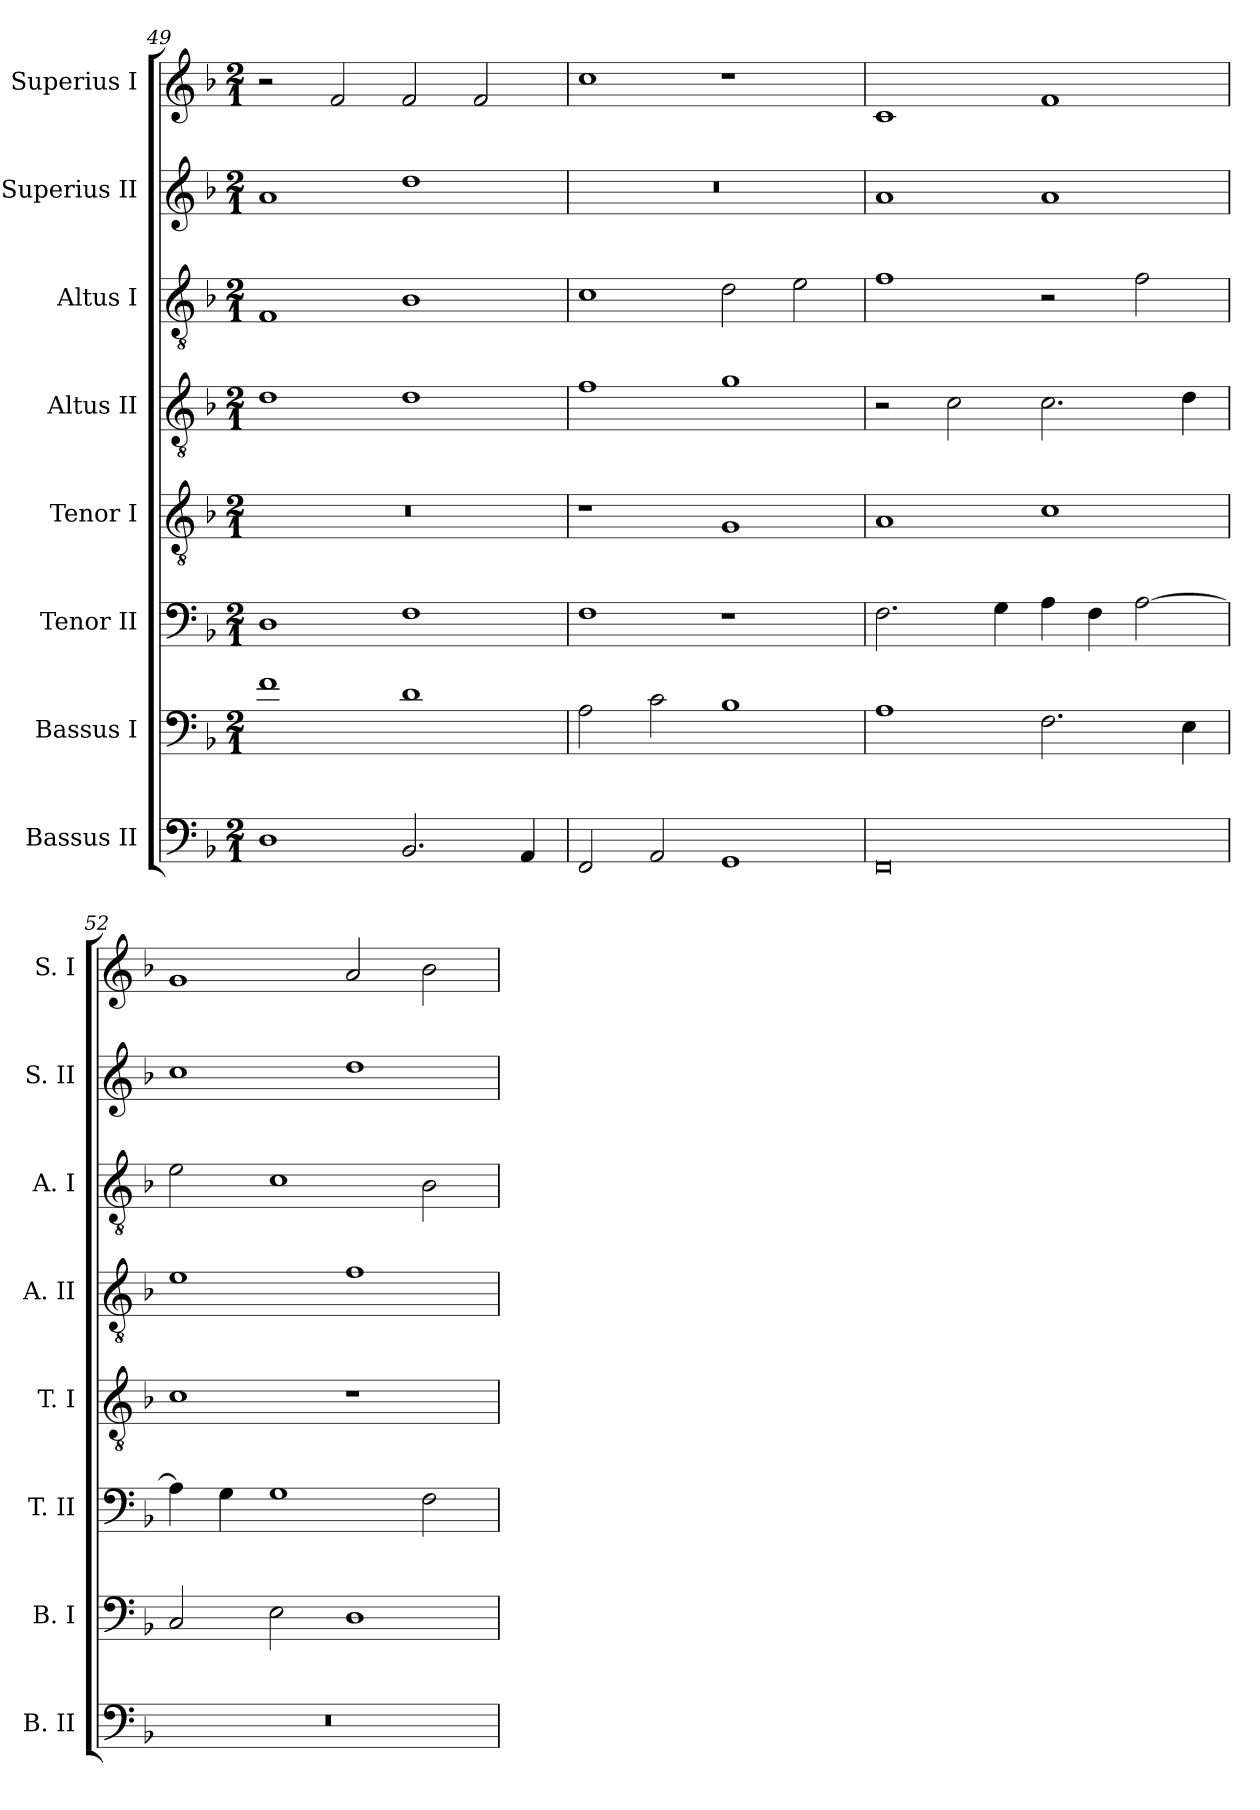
**kern	**kern	**kern	**kern	**kern	**kern	**kern	**kern
*part8	*part7	*part6	*part5	*part4	*part3	*part2	*part1
*staff8	*staff7	*staff6	*staff5	*staff4	*staff3	*staff2	*staff1
*I"Bassus II	*I"Bassus I	*I"Tenor II	*I"Tenor I	*I"Altus II	*I"Altus I	*I"Superius II	*I"Superius I
*I'B. II	*I'B. I	*I'T. II	*I'T. I	*I'A. II	*I'A. I	*I'S. II	*I'S. I
*clefF4	*clefF4	*clefF4	*clefGv2	*clefGv2	*clefGv2	*clefG2	*clefG2
*k[b-]	*k[b-]	*k[b-]	*k[b-]	*k[b-]	*k[b-]	*k[b-]	*k[b-]
*F:	*F:	*F:	*F:	*F:	*F:	*F:	*F:
*M2/1	*M2/1	*M2/1	*M2/1	*M2/1	*M2/1	*M2/1	*M2/1
=49	=49	=49	=49	=49	=49	=49	=49
1D	1f	1D	0r	1d	1F	1a	2r
.	.	.	.	.	.	.	2f
2.BB-	1d	1F	.	1d	1B-	1dd	2f
.	.	.	.	.	.	.	2f
4AA	.	.	.	.	.	.	.
=50	=50	=50	=50	=50	=50	=50	=50
2FF	2A	1F	1r	1f	1c	0r	1cc
2AA	2c	.	.	.	.	.	.
1GG	1B-	1r	1G	1g	2d	.	1r
.	.	.	.	.	2e	.	.
=51	=51	=51	=51	=51	=51	=51	=51
0FF	1A	2.F	1A	2r	1f	1a	1c
.	.	.	.	2c	.	.	.
.	.	4G	.	.	.	.	.
.	2.F	4A	1c	2.c	2r	1a	1f
.	.	4F	.	.	.	.	.
.	.	[2A	.	.	2f	.	.
.	4E	.	.	4d	.	.	.
=52	=52	=52	=52	=52	=52	=52	=52
0r	2C	4A]	1c	1e	2e	1cc	1g
.	.	4G	.	.	.	.	.
.	2E	1G	.	.	1c	.	.
.	1D	.	1r	1f	.	1dd	2a
.	.	2F	.	.	2B-	.	2b-
=	=	=	=	=	=	=	=
*-	*-	*-	*-	*-	*-	*-	*-
